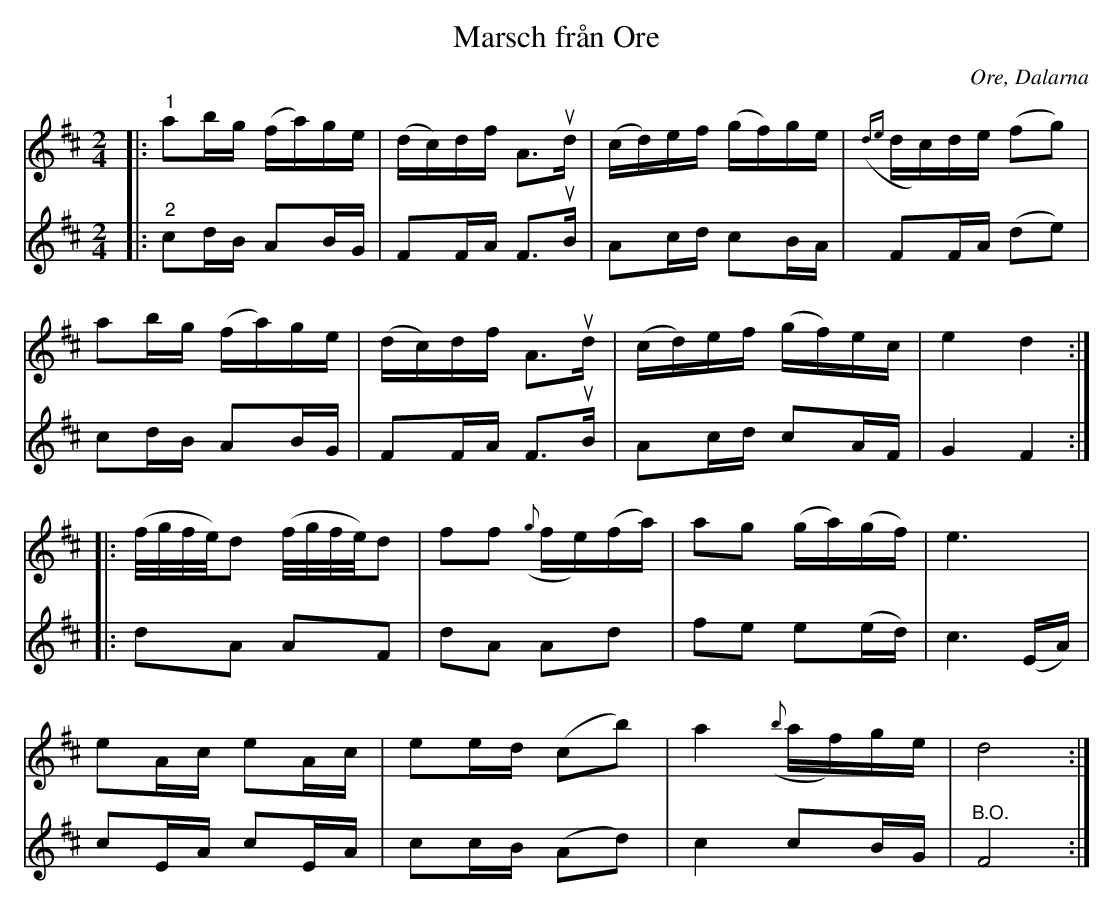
X:1
T:Marsch från Ore
O:Ore, Dalarna
L:1/16
M:2/4
K:D
V:1
|:"^1" a2bg (fa)ge | (dc)df A2>ud2 | (cd)ef (gf)ge |({de} dc)de (f2g2) |
a2bg (fa)ge | (dc)df A2>ud2 | (cd)ef (gf)ec | e4 d4 ::
(f/g/f/e/)d2 (f/g/f/e/)d2 | f2f2({g} fe)(fa) | a2g2 (ga)(gf) | e6 x2 |
e2Ac e2Ac | e2ed (c2b2) | a4({b} af)ge | d8 :|
V:2
|:"^2" c2dB A2BG | F2FA F2>uB2 | A2cd c2BA | F2FA (d2e2) |
c2dB A2BG | F2FA F2>uB2 | A2cd c2AF | G4 F4 ::
d2A2 A2F2 | d2A2 A2d2 | f2e2 e2(ed) | c6 (EA) |
c2EA c2EA | c2cB (A2d2) | c4 c2BG | "^B.O." F8 :|
